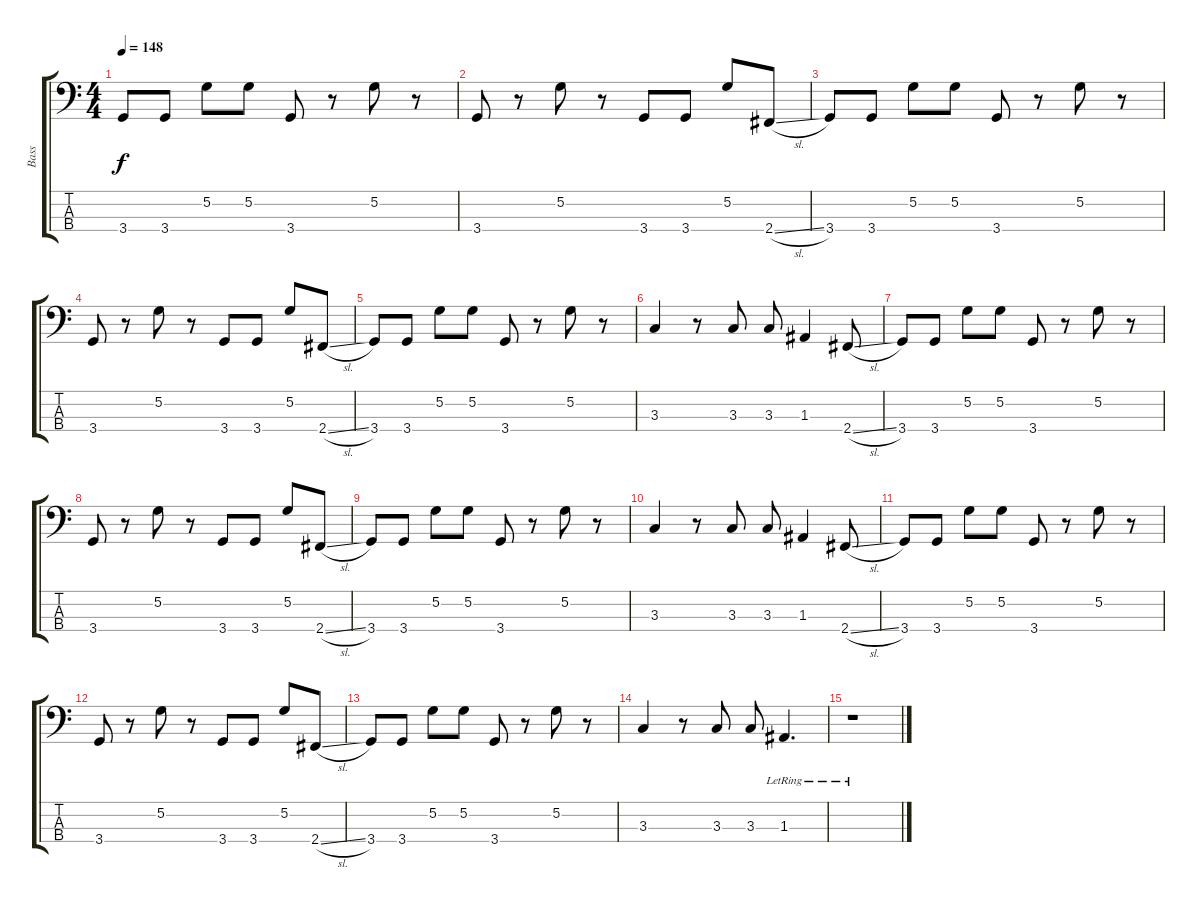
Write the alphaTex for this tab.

\track ("Bass" "Bass") {instrument electricbassfinger}
\staff {score tabs}
\tuning (G2 D2 A1 E1) {hide}
\ts (4 4)
\tempo 148
\clef f4
\ks c
3.4.8{dy f} 3.4.8 5.2.8 5.2.8 3.4.8 r.8 5.2.8 r.8 |
3.4.8 r.8 5.2.8 r.8 3.4.8 3.4.8 5.2.8 2.4{sl}.8 |
3.4.8 3.4.8 5.2.8 5.2.8 3.4.8 r.8 5.2.8 r.8 |
3.4.8 r.8 5.2.8 r.8 3.4.8 3.4.8 5.2.8 2.4{sl}.8 |
3.4.8 3.4.8 5.2.8 5.2.8 3.4.8 r.8 5.2.8 r.8 |
3.3.4 r.8 3.3.8 3.3.8 1.3.4 2.4{sl}.8 |
3.4.8 3.4.8 5.2.8 5.2.8 3.4.8 r.8 5.2.8 r.8 |
3.4.8 r.8 5.2.8 r.8 3.4.8 3.4.8 5.2.8 2.4{sl}.8 |
3.4.8 3.4.8 5.2.8 5.2.8 3.4.8 r.8 5.2.8 r.8 |
3.3.4 r.8 3.3.8 3.3.8 1.3.4 2.4{sl}.8 |
3.4.8 3.4.8 5.2.8 5.2.8 3.4.8 r.8 5.2.8 r.8 |
3.4.8 r.8 5.2.8 r.8 3.4.8 3.4.8 5.2.8 2.4{sl}.8 |
3.4.8 3.4.8 5.2.8 5.2.8 3.4.8 r.8 5.2.8 r.8 |
3.3.4 r.8 3.3.8 3.3.8 1.3{lr}.4{d} |
r.1
